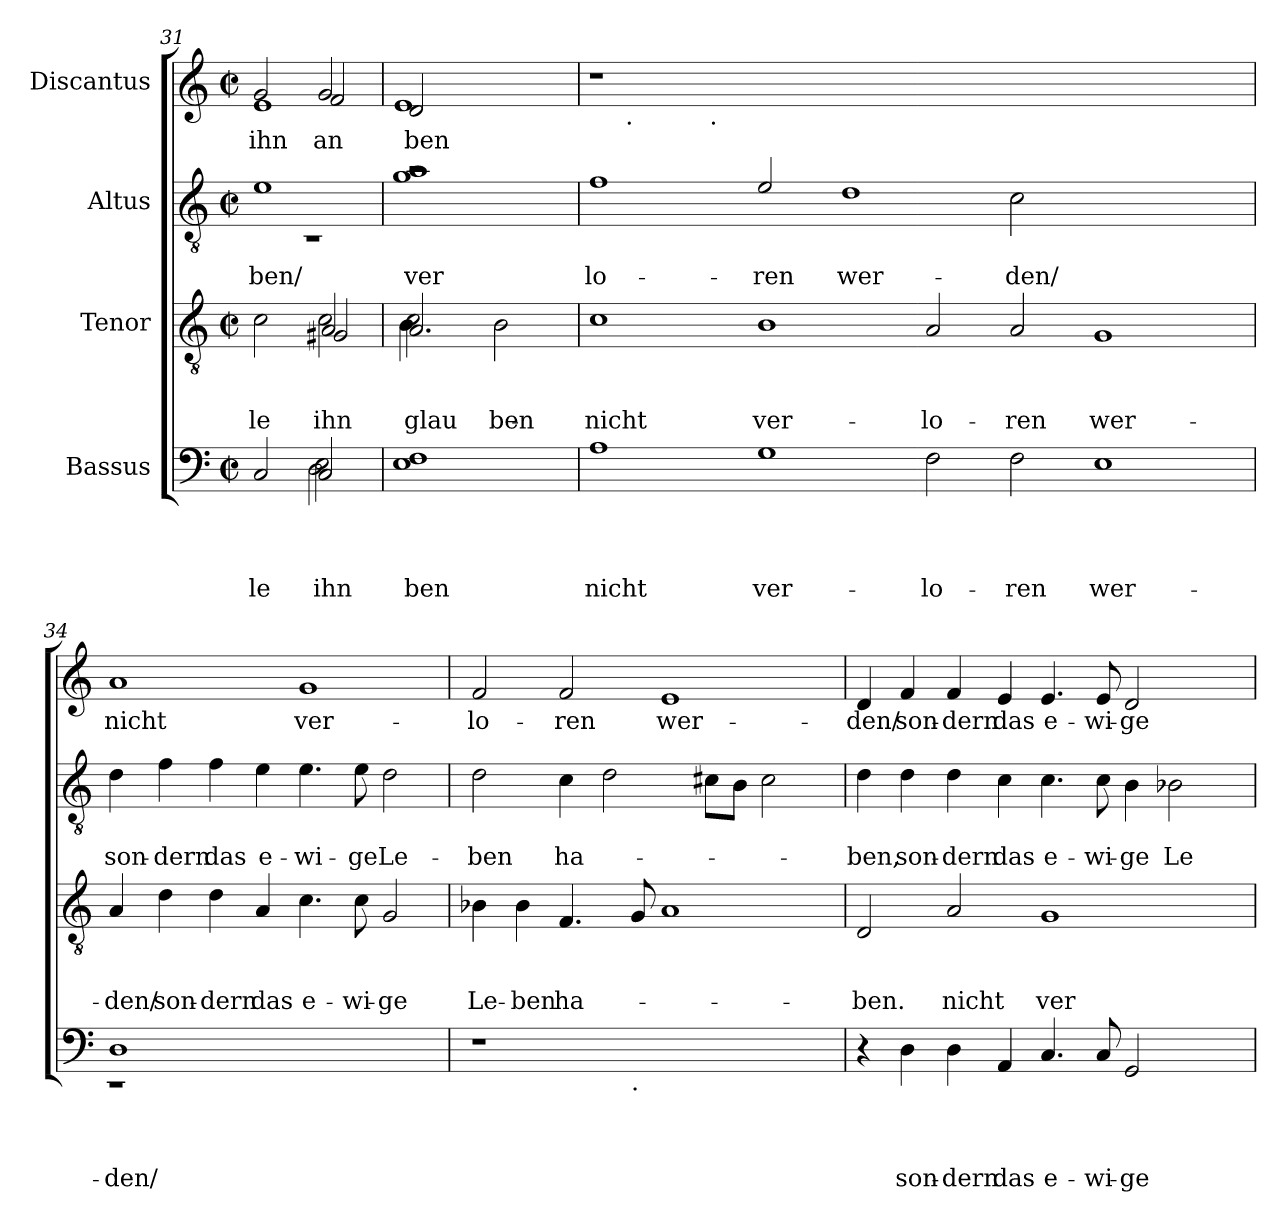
**kern	**text	**text	**text	**text	**kern	**text	**text	**text	**kern	**text	**text	**kern	**text
*part4	*part4	*part4	*part4	*part4	*part3	*part3	*part3	*part3	*part2	*part2	*part2	*part1	*part1
*staff4	*staff4	*staff4	*staff4	*staff4	*staff3	*staff3	*staff3	*staff3	*staff2	*staff2	*staff2	*staff1	*staff1
*I"Bassus	*	*	*	*	*I"Tenor	*	*	*	*I"Altus	*	*	*I"Discantus	*
*clefF4	*	*	*	*	*clefGv2	*	*	*	*clefGv2	*	*	*clefG2	*
*k[]	*	*	*	*	*k[]	*	*	*	*k[]	*	*	*k[]	*
*C:	*	*	*	*	*C:	*	*	*	*C:	*	*	*C:	*
*M2/2	*	*	*	*	*M2/2	*	*	*	*M2/2	*	*	*M2/2	*
*met(c|)	*	*	*	*	*met(c|)	*	*	*	*met(c|)	*	*	*met(c|)	*
=31	=31	=31	=31	=31	=31	=31	=31	=31	=31	=31	=31	=31	=31
!	!	!	!	!LO:LY:b	!	!	!	!LO:LY:b	!	!	!LO:LY:b	!	!LO:LY:b
*^	*	*	*	*	*^	*	*	*	*^	*	*	*^	*
*	*^	*	*	*	*	*	*^	*	*	*	*	*	*	*	*	*^	*
!	!	!	!	!	!	!	!	!	!	!	!	!	!	!	!	!	!	!	!	!LO:LY:b
2C/	2ryy	2ryy	.	.	.	-le	2c\	2ryy	2ryy	.	.	-le	1e	1rC	.	-ben/	2g/	2ryy	1e	ihn
!	!	!	!	!	!	!LO:LY:b	!	!	!	!	!	!	!	!	!	!	!	!	!	!
!	!	!	!	!	!	!LO:LY:b	!	!	!	!	!	!	!	!	!	!	!	!	!	!
!	!	!	!	!	!	!LO:LY:b	!	!	!	!	!	!LO:LY:b	!	!	!	!	!	!	!	!
!	!	!	!	!	!	!	!	!	!	!	!	!LO:LY:b	!	!	!	!	!	!	!	!
!	!	!	!	!	!	!	!	!	!	!	!	!LO:LY:b	!	!	!	!	!	!	!	!LO:LY:b
!	!	!	!	!	!	!	!	!	!	!	!	!	!	!	!	!	!	!	!	!LO:LY:b
2C/	2D\	2E\	.	.	.	ihn	2c\	2A/	2G#X/	.	.	ihn	.	.	.	.	2g/	2f/	.	an
*	*	*	*	*	*	*	*	*	*	*	*	*	*	*	*	*	*	*v	*v	*
=32	=32	=32	=32	=32	=32	=32	=32	=32	=32	=32	=32	=32	=32	=32	=32	=32	=32	=32	=32
!	!	!	!	!	!	!LO:LY:b	!	!	!	!	!	!LO:LY:b	!	!	!	!LO:LY:b	!	!	!LO:LY:b
!	!	!	!	!	!	!	!	!	!	!	!	!	!	!	!	!	!	!	!LO:LY:b:rj
*v	*v	*v	*	*	*	*	*	*	*	*	*	*	*	*	*	*	*	*	*
1E 1F	.	.	.	-ben	2.A/	4B\	2c\	.	.	glau-	2ra	1g 1a	.	ver-	2d/	1e	-ben
.	.	.	.	.	.	2.ryy	.	.	.	.	.	.	.	.	.	.	.
!	!	!	!	!	!	!	!	!	!	!LO:LY:b	!	!	!	!	!	!	!
.	.	.	.	.	.	.	2B\	.	.	-ben	2ryy	.	.	.	2ryy	.	.
.	.	.	.	.	4ryy	.	.	.	.	.	.	.	.	.	.	.	.
*	*	*	*	*	*v	*v	*v	*	*	*	*	*	*	*	*v	*v	*
*	*	*	*	*	*	*	*	*	*v	*v	*	*	*	*
=33	=33	=33	=33	=33	=33	=33	=33	=33	=33	=33	=33	=33	=33
!	!	!	!	!LO:LY:b	!	!	!	!LO:LY:b	!	!	!LO:LY:b	!	!
*	*	*	*	*	*	*	*	*	*	*	*	*^	*
*	*	*	*	*	*	*	*	*	*	*	*	*	*^	*
1A	.	.	.	nicht	1c	.	.	nicht	1f	.	-lo-	1r	8.ryy	2ryy	.
!	!	!	!	!	!	!	!	!	!	!	!	!	!LO:TX:b:t=.	!	!
.	.	.	.	.	.	.	.	.	.	.	.	.	1ryy	.	.
.	.	.	.	.	.	.	.	.	.	.	.	.	.	8.ryy	.
!	!	!	!	!	!	!	!	!	!	!	!	!	!	!LO:TX:b:t=.	!
.	.	.	.	.	.	.	.	.	.	.	.	.	.	1ryy	.
!	!	!	!	!LO:LY:b	!	!	!	!LO:LY:b	!	!	!LO:LY:b	!	!	!	!
1G	.	.	.	ver-	1B	.	.	ver-	2e/	.	-ren	0.ryy	.	.	.
.	.	.	.	.	.	.	.	.	.	.	.	.	1ryy	.	.
!	!	!	!	!	!	!	!	!	!	!	!LO:LY:b	!	!	!	!
.	.	.	.	.	.	.	.	.	1d	.	wer-	.	.	.	.
.	.	.	.	.	.	.	.	.	.	.	.	.	.	1ryy	.
!	!	!	!	!LO:LY:b	!	!	!	!LO:LY:b	!	!	!	!	!	!	!
2F\	.	.	.	-lo-	2A/	.	.	-lo-	.	.	.	.	.	.	.
.	.	.	.	.	.	.	.	.	.	.	.	.	1ryy	.	.
!	!	!	!	!LO:LY:b	!	!	!	!LO:LY:b	!	!	!LO:LY:b	!	!	!	!
2F\	.	.	.	-ren	2A/	.	.	-ren	2c\	.	-den/	.	.	.	.
.	.	.	.	.	.	.	.	.	.	.	.	.	.	1ryy	.
!	!	!	!	!LO:LY:b	!	!	!	!LO:LY:b	!	!	!	!	!	!	!
1E	.	.	.	wer-	1G	.	.	wer-	1ryy	.	.	.	.	.	.
.	.	.	.	.	.	.	.	.	.	.	.	.	2ryy	.	.
.	.	.	.	.	.	.	.	.	.	.	.	.	4ryy	4ryy	.
.	.	.	.	.	.	.	.	.	.	.	.	.	16ryy	16ryy	.
=34	=34	=34	=34	=34	=34	=34	=34	=34	=34	=34	=34	=34	=34	=34	=34
*^	*	*	*	*	*	*	*	*	*	*	*	*	*	*	*
!	!LO:N:vis=1	!	!	!	!LO:LY:b	!	!	!	!LO:LY:b	!	!	!LO:LY:b	!	!	!	!LO:LY:b
*	*	*	*	*	*	*	*	*	*	*	*	*	*v	*v	*v	*
1D	0rEE	.	.	.	-den/	4A/	.	.	-den/	4d\	.	son-	1a	nicht
!	!	!	!	!	!	!	!	!	!LO:LY:b	!	!	!LO:LY:b	!	!
.	.	.	.	.	.	4d\	.	.	son-	4f\	.	-dern	.	.
!	!	!	!	!	!	!	!	!	!LO:LY:b	!	!	!LO:LY:b	!	!
.	.	.	.	.	.	4d\	.	.	-dern	4f\	.	das	.	.
!	!	!	!	!	!	!	!	!	!LO:LY:b	!	!	!LO:LY:b	!	!
.	.	.	.	.	.	4A/	.	.	das	4e\	.	e-	.	.
!	!	!	!	!	!	!	!	!	!LO:LY:b	!	!	!LO:LY:b	!	!LO:LY:b
1ryy	.	.	.	.	.	4.c\	.	.	e-	4.e\	.	-wi-	1g	ver-
!	!	!	!	!	!	!	!	!	!LO:LY:b	!	!	!LO:LY:b:rj	!	!
.	.	.	.	.	.	8c\	.	.	-wi-	8e\	.	-ge	.	.
!	!	!	!	!	!	!	!	!	!LO:LY:b:rj	!	!	!LO:LY:b	!	!
.	.	.	.	.	.	2G/	.	.	-ge	2d\	.	Le-	.	.
!!LO:LB:g=z
=35	=35	=35	=35	=35	=35	=35	=35	=35	=35	=35	=35	=35	=35	=35
!	!	!	!	!	!	!	!	!	!LO:LY:b	!	!	!LO:LY:b	!	!LO:LY:b
1r	2..ryy	.	.	.	.	4B-X\	.	.	Le-	2d\	.	-ben	2f/	-lo-
!	!	!	!	!	!	!	!	!	!LO:LY:b	!	!	!	!	!
.	.	.	.	.	.	4B-\	.	.	-ben	.	.	.	.	.
!	!	!	!	!	!	!	!	!	!LO:LY:b	!	!	!LO:LY:b	!	!LO:LY:b
.	.	.	.	.	.	4.F/	.	.	ha-	4c\	.	ha-	2f/	-ren
.	.	.	.	.	.	.	.	.	.	2d\	.	.	.	.
!	!LO:TX:b:t=.	!	!	!	!	!	!	!	!	!	!	!	!	!
.	1ryy	.	.	.	.	8G/	.	.	.	.	.	.	.	.
!	!	!	!	!	!	!	!	!	!	!	!	!	!	!LO:LY:b
1ryy	.	.	.	.	.	1A	.	.	.	.	.	.	1e	wer-
.	.	.	.	.	.	.	.	.	.	8c#X\L	.	.	.	.
.	.	.	.	.	.	.	.	.	.	8B\J	.	.	.	.
.	.	.	.	.	.	.	.	.	.	2c#\	.	.	.	.
.	8ryy	.	.	.	.	.	.	.	.	.	.	.	.	.
=36	=36	=36	=36	=36	=36	=36	=36	=36	=36	=36	=36	=36	=36	=36
!	!	!	!	!	!	!	!	!	!LO:LY:b	!	!	!LO:LY:b	!	!LO:LY:b
*v	*v	*	*	*	*	*	*	*	*	*	*	*	*	*
4r	.	.	.	.	2D/	.	.	-ben.	4d\	.	-ben,	4d/	-den/
!	!	!	!	!LO:LY:b	!	!	!	!	!	!	!LO:LY:b	!	!LO:LY:b
4D\	.	.	.	son-	.	.	.	.	4d\	.	son-	4f/	son-
!	!	!	!	!LO:LY:b	!	!	!	!LO:LY:b	!	!	!LO:LY:b:rj	!	!LO:LY:b
4D\	.	.	.	-dern	2A/	.	.	nicht	4d\	.	-dern	4f/	-dern
!	!	!	!	!LO:LY:b	!	!	!	!	!	!	!LO:LY:b	!	!LO:LY:b
4AA/	.	.	.	das	.	.	.	.	4c\	.	das	4e/	das
!	!	!	!	!LO:LY:b	!	!	!	!LO:LY:b	!	!	!LO:LY:b	!	!LO:LY:b
4.C/	.	.	.	e-	1G	.	.	ver-	4.c\	.	e-	4.e/	e-
!	!	!	!	!LO:LY:b	!	!	!	!	!	!	!LO:LY:b	!	!LO:LY:b
8C/	.	.	.	-wi-	.	.	.	.	8c\	.	-wi-	8e/	-wi-
!	!	!	!	!LO:LY:b:rj	!	!	!	!	!	!	!LO:LY:b:rj	!	!LO:LY:b:rj
2GG/	.	.	.	-ge	.	.	.	.	4B\	.	-ge	2d/	-ge
!	!	!	!	!	!	!	!	!	!	!	!LO:LY:b	!	!
.	.	.	.	.	.	.	.	.	2B-X\	.	Le-	.	.
4ryy	.	.	.	.	4ryy	.	.	.	.	.	.	4ryy	.
=	=	=	=	=	=	=	=	=	=	=	=	=	=
*-	*-	*-	*-	*-	*-	*-	*-	*-	*-	*-	*-	*-	*-
